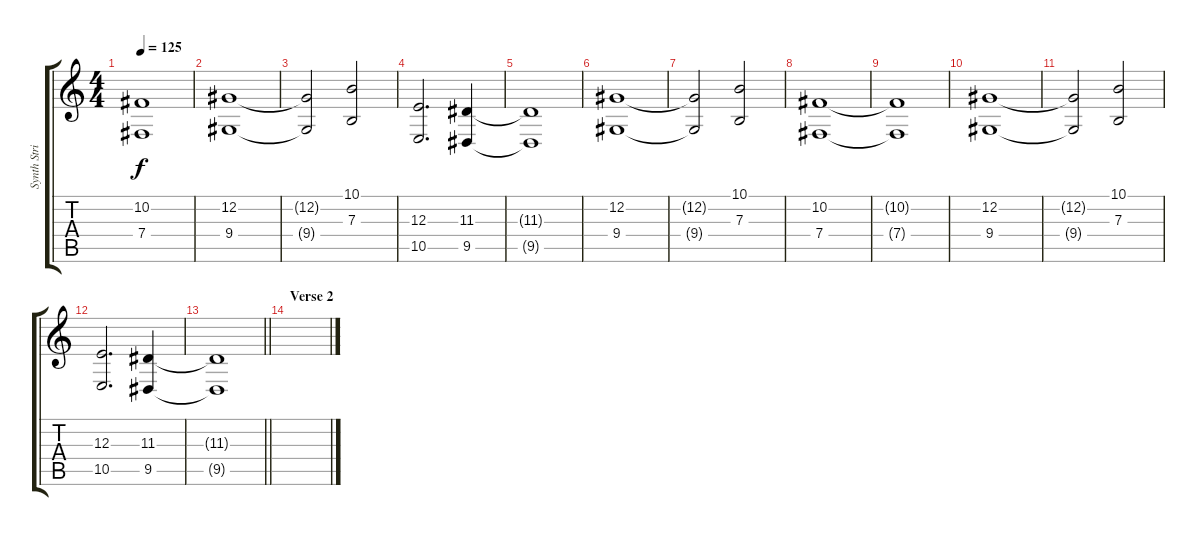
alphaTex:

\track ("Synth Strings" "Synth Stri") {instrument pad8sweep}
\staff {score tabs}
\tuning (Db4 Ab3 E3 B2 Gb2 Db2) {hide}
\ts (4 4)
\tempo 125
\clef g2
\ks c
(10.2{t} 7.4{t}).1{dy f} |
(12.2 9.4).1 |
(12.2{t} 9.4{t}).2 (10.1 7.3).2 |
(12.3 10.5).2{d} (11.3 9.5).4 |
(11.3{t} 9.5{t}).1 |
(12.2 9.4).1 |
(12.2{t} 9.4{t}).2 (10.1 7.3).2 |
(10.2 7.4).1 |
(10.2{t} 7.4{t}).1 |
(12.2 9.4).1 |
(12.2{t} 9.4{t}).2 (10.1 7.3).2 |
(12.3 10.5).2{d} (11.3 9.5).4 |
\barLineRight lightlight
(11.3{t} 9.5{t}).1 |
\section ("" "Verse 2")
